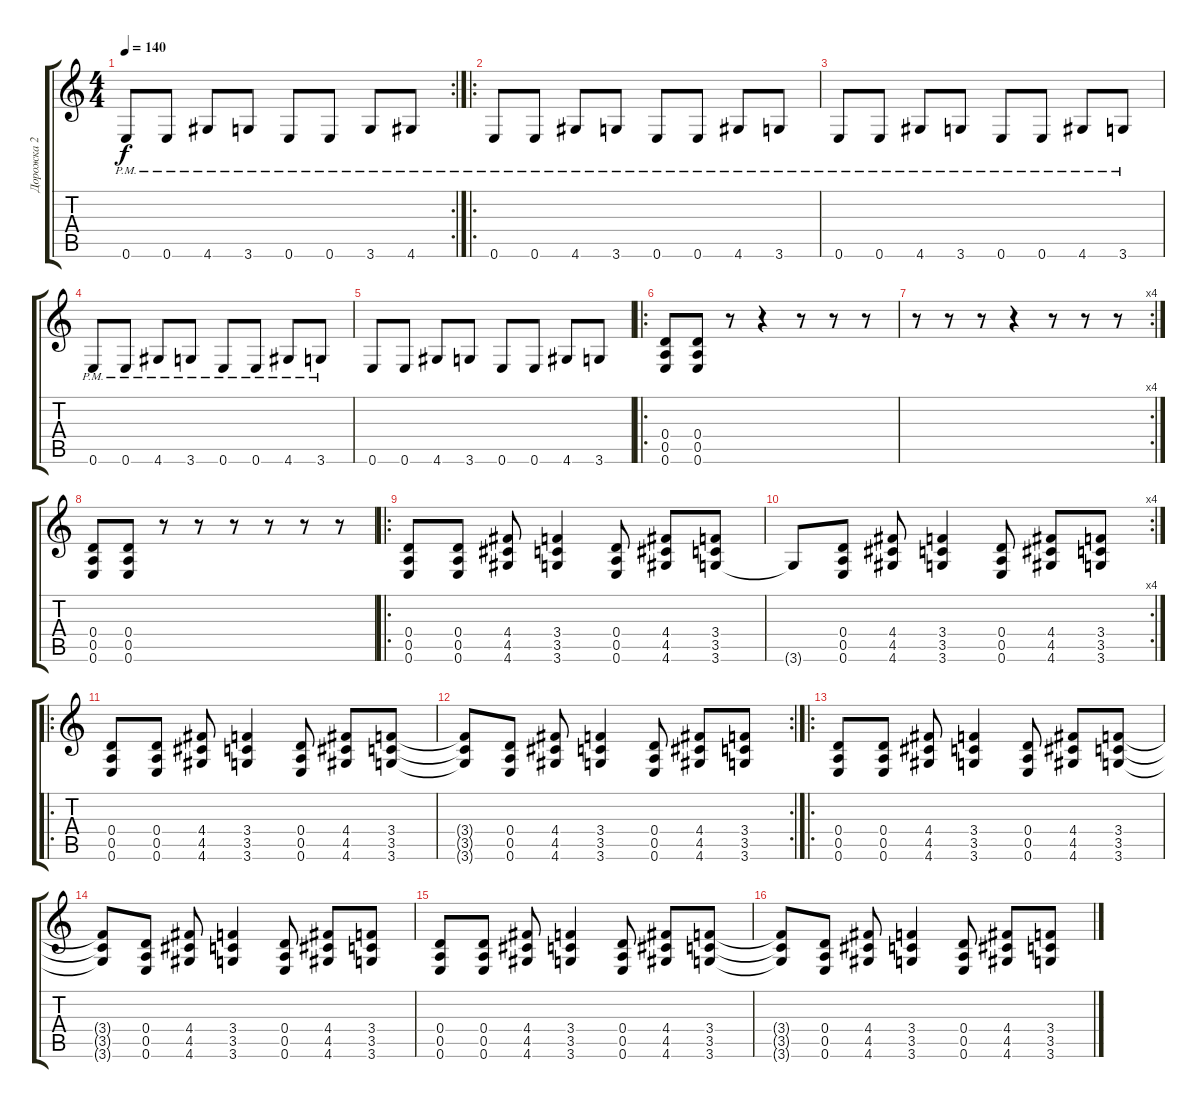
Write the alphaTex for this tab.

\track ("Дорожка 2" "Дорожка 2") {instrument distortionguitar}
\staff {score tabs}
\tuning (E4 B3 G3 D3 A2 E2) {hide}
\rc 2
\ts (4 4)
\tempo 140
\clef g2
\ks c
0.6{pm}.8{dy f} 0.6{pm}.8 4.6{pm}.8 3.6{pm}.8 0.6{pm}.8 0.6{pm}.8 3.6{pm}.8 4.6{pm}.8 |
\ro
0.6{pm}.8 0.6{pm}.8 4.6{pm}.8 3.6{pm}.8 0.6{pm}.8 0.6{pm}.8 4.6{pm}.8 3.6{pm}.8 |
0.6{pm}.8 0.6{pm}.8 4.6{pm}.8 3.6{pm}.8 0.6{pm}.8 0.6{pm}.8 4.6{pm}.8 3.6{pm}.8 |
0.6{pm}.8 0.6{pm}.8 4.6{pm}.8 3.6{pm}.8 0.6{pm}.8 0.6{pm}.8 4.6{pm}.8 3.6{pm}.8 |
0.6.8 0.6.8 4.6.8 3.6.8 0.6.8 0.6.8 4.6.8 3.6.8 |
\ro
(0.4 0.5 0.6).8 (0.4 0.5 0.6).8 r.8 r.4 r.8 r.8 r.8 |
\rc 4
r.8 r.8 r.8 r.4 r.8 r.8 r.8 |
(0.4 0.5 0.6).8 (0.4 0.5 0.6).8 r.8 r.8 r.8 r.8 r.8 r.8 |
\ro
(0.4 0.5 0.6).8 (0.4 0.5 0.6).8 (4.4 4.5 4.6).8 (3.4 3.5 3.6).4 (0.4 0.5 0.6).8 (4.4 4.5 4.6).8 (3.4 3.5 3.6).8 |
\rc 4
3.6{t}.8 (0.4 0.5 0.6).8 (4.4 4.5 4.6).8 (3.4 3.5 3.6).4 (0.4 0.5 0.6).8 (4.4 4.5 4.6).8 (3.4 3.5 3.6).8 |
\ro
(0.4 0.5 0.6).8 (0.4 0.5 0.6).8 (4.4 4.5 4.6).8 (3.4 3.5 3.6).4 (0.4 0.5 0.6).8 (4.4 4.5 4.6).8 (3.4 3.5 3.6).8 |
\rc 2
(3.4{t} 3.5{t} 3.6{t}).8 (0.4 0.5 0.6).8 (4.4 4.5 4.6).8 (3.4 3.5 3.6).4 (0.4 0.5 0.6).8 (4.4 4.5 4.6).8 (3.4 3.5 3.6).8 |
\ro
(0.4 0.5 0.6).8 (0.4 0.5 0.6).8 (4.4 4.5 4.6).8 (3.4 3.5 3.6).4 (0.4 0.5 0.6).8 (4.4 4.5 4.6).8 (3.4 3.5 3.6).8 |
(3.4{t} 3.5{t} 3.6{t}).8 (0.4 0.5 0.6).8 (4.4 4.5 4.6).8 (3.4 3.5 3.6).4 (0.4 0.5 0.6).8 (4.4 4.5 4.6).8 (3.4 3.5 3.6).8 |
(0.4 0.5 0.6).8 (0.4 0.5 0.6).8 (4.4 4.5 4.6).8 (3.4 3.5 3.6).4 (0.4 0.5 0.6).8 (4.4 4.5 4.6).8 (3.4 3.5 3.6).8 |
(3.4{t} 3.5{t} 3.6{t}).8 (0.4 0.5 0.6).8 (4.4 4.5 4.6).8 (3.4 3.5 3.6).4 (0.4 0.5 0.6).8 (4.4 4.5 4.6).8 (3.4 3.5 3.6).8
